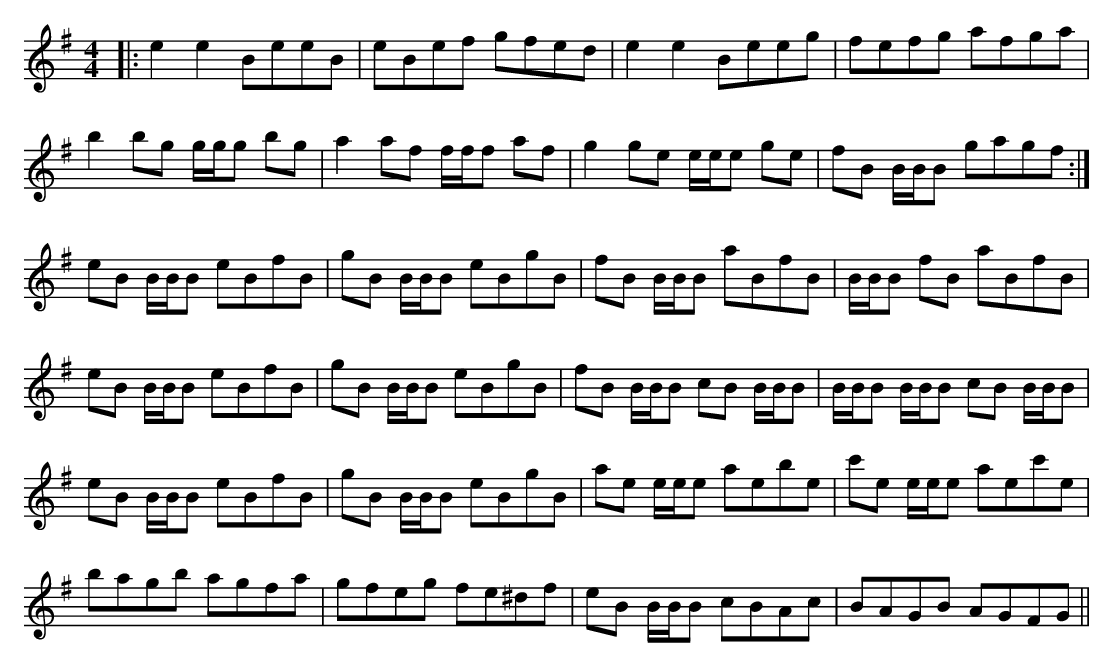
X:1
M:4/4
K:Emin
|:e2e2 BeeB|eBef gfed|e2e2 Beeg|fefg afga|
b2bg g/g/g bg|a2af f/f/f af|g2ge e/e/e ge|fB B/B/B gagf:|
eB B/B/B eBfB|gB B/B/B eBgB|fB B/B/B aBfB|B/B/B fB aBfB|
eB B/B/B eBfB|gB B/B/B eBgB|fB B/B/B cB B/B/B|B/B/B B/B/B cB B/B/B|
eB B/B/B eBfB|gB B/B/B eBgB|ae e/e/e aebe|c'e e/e/e aec'e|
bagb agfa|gfeg fe^df|eB B/B/B cBAc|BAGB AGFG||
